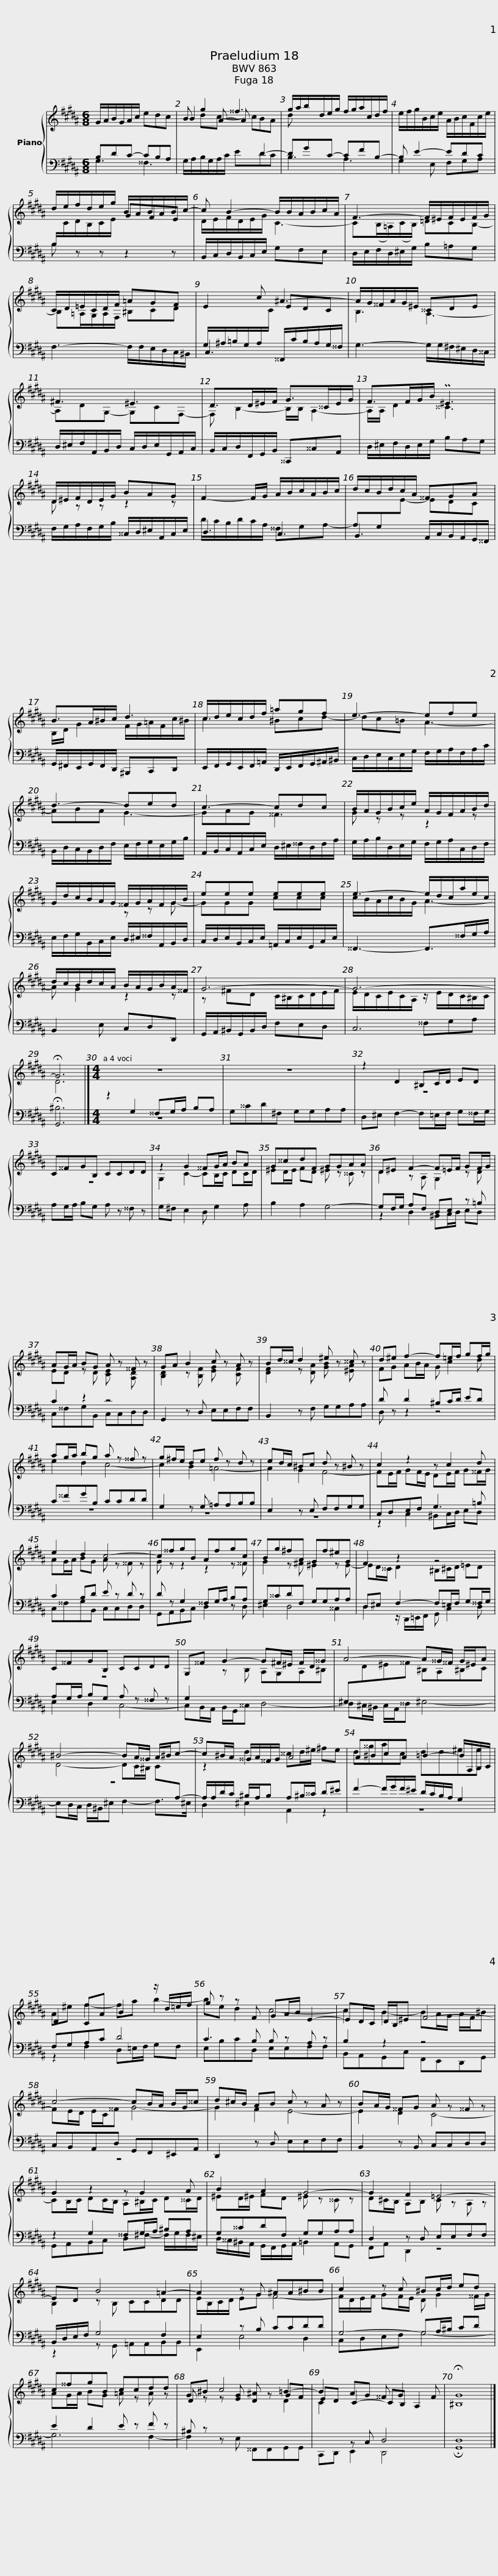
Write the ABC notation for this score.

X:1
%%score { ( 1 4 5 6 ) | ( 2 3 ) }
L:1/8
M:6/8
I:linebreak $
K:B
V:1 treble
V:4 treble
V:5 treble
V:6 treble
V:2 bass
V:3 bass
V:1
 G/A/B/G/A/c/ edc | B g2 ^^f3 | g/a/b/d/e/g/ f/g/a/c/d/f/ | e/f/g/B/c/e/ A/B/c/F/c/e/ |$ d/e/f/d/e/g/ B/A/B/A/B/c/- | %5
 c B2- B/B/A/B/c/A/ | F3- F/^E/F/E/F/G/ |$ C/D/=E/C/D/F/ =AGF | E2 c ^A3- | A/G/^^F/A/G/^E/ ^^CDE |$ %10
 ^F3 ^E3 | D>D^E/F/ G>^^CE/G/ | F>FG/B/ P^E3 |$ D/^E/F/D/E/G/ BAG | F2- F/G/ A/B/c/A/B/c/ | %15
 d/c/B/d/c/A/ ^^FGA |$ B>A^B/c/ d3 | c/d/e/c/d/f/ =agf | e3- efe |$ d3- ded | %20
 c3- cdc | B/A/G/B/c/e/ A/G/F/A/B/d/ |$ G/d/c/B/A/G/ ^^F/G/A/F/G/B/ | eee eee | e3- e/d/c/a/e/c/ |$ %25
 d/c/B/d/c/A/ B/A/G/B/A/^^F/ | G6- | G6- | !fermata!G6 |]$[M:4/4] z8 | %30
 z8 | z2 D2 ^B,C/D/ ED |$ C^^FGB, CCDD | z2 G2 ^^FG/A/ BA | G^^cdF GGAA |$ %35
 D^E F2- F=E/F/ GF/G/ | AG/A/ BG A z ^^F z | GA B2 c z A z |$ Bd/^^c/ d2 ^e z ^^c z | d^e f2- f=e/f/ gf/g/ | %40
 ag/a/ bg a z ^^f z |$ g^f/e/ de f z d z | ed/c/ ^Bc d z ^B z | c2 z2 z c2 d |$ e2 d2 c4- | %45
 c^^fgB Afgc | Bg^fA Gf^eG |$ F2 z2 z4 | C^^FGB, CCDD |$ G,^^F G2- G^F/^E/ F/D/^^G | %50
 A4- A^^G/^^F/ G/^E/A |$ ^B4- BA/^^G/ A/^B/c- | c^B/A/ ^^G/A/^^F/G/ A4 |$ A^BcA =B2- B/A,/B,/C/ | D2 CA B2 z/ d/=e/f/ | %55
 x8 |$ x8 | c4- cB/A/ B/G/^^c |$ d^c/B/ AB c z A z | BA/G/ ^^FG A z ^^F z |$ %60
 G2 z2 z G2 A | B2 A2 G4- |$ G2 F2 =E4- | ED B4 =A2- | A2 z G ^AA^BB |$ %65
 c2 z c ^Bc/d/ ed | c^^fgB ccdd |$ G^B c4 =B2- | B2 AG ^^F G2 F | !fermata!G8 |] %70
V:2
 B,DC- CB,A, | x4 D2- | DGC- CFB,- | B, E2- EDC |$ B,/[I:staff -1]C/D/B,/C/E/[I:staff +1] x x2 | %5
 B,,/C,/D,/B,,/C,/E,/ G,F,E, | D,/E,/F,/D,/^E,/G,/ B,=A,G, |$ F,3- F,/F,/E,/D,/C,/^B,,/ | C,3 ^^F,,/C/B,/A,/G,/^^F,/ | G,3- G,/G,/^F,/^E,/D,/^^C,/ |$ %10
 D,/^E,/F,/A,,/B,,/D,/ C,/D,/E,/G,,/A,,/C,/ | B,,/C,/D,/F,,/G,,/B,,/ ^^C,,^^C,A,, | D,/^E,/F,/D,/E,/G,/ B,A,G, |$ F,/G,/A,/F,/G,/B,/ ^^C,/D,/^E,/A,,/C,/E,/ | D,3 C,3 | %15
 B,,3 A,,/C,/B,,/A,,/G,,/^^F,,/ |$ G,,/^F,,/E,,/G,,/F,,/D,,/ ^B,,,C,,D,, | E,,/F,,/G,,/E,,/F,,/=A,,/ D,,/E,,/F,,/G,,/^A,,/^B,,/ | C,/D,/E,/C,/E,/G,/ F,/G,/A,/F,/A,/C/ |$ B,,/D,/C,/B,,/D,/F,/ E,/F,/G,/E,/G,/B,/ | %20
 A,,/B,,/C,/A,,/C,/E,/ D,/^E,/^^F,/D,/F,/A,/ | G,/A,/B,/D,/E,/G,/ F,/G,/A,/C,/D,/F,/ |$ E,/F,/G,/B,,/C,/E,/ D,/^E,/^^F,/A,,/B,,/D,/ | C,/D,/E,/B,,/C,/E,/ =A,,/C,/E,/G,,/C,/E,/ | ^^F,,3- F,,>^^F,G,/A,/ |$ %25
 B,,2 E, C,D,D,, | G,,/A,,/^B,,/G,,/B,,/D,/ F,E,D, | C,6 | !fermata!G,,6 |]$[M:4/4] z2 G,2 ^^F,G,/A,/ B,A, | %30
 G,^^CD^F, G,G,A,A, | D,^E, F,2- F,=E,/F,/ G,^^F,/G,/ |$ A,G,/A,/ B,G, A, z ^^F, z | G,^F, E,2 D, G,2 A, | B,2 A,2 G,4- |$ %35
 G,F,/G,/ A,F, D,E, z =B, | C2 z2 z4 | G,,2 z D, E,E,F,F, |$ B,,2 z F, G,G,A,A, | D z D2 ^B,C/D/ ED | %40
 C^^FGB, CCDD |$ G,2 z G, =A,A,B,B, | E,2 z E, F,F,G,G, | C,D,E,F, G,3 =B, |$ C2 B,D E z D z | %45
 D z G,2 ^^F,G,/A,/ B,A, | G,^^CDF, G,G,A,A, |$ D,^E, F,2- F,=E,/F,/ G,^^F,/G,/ | A,G,/A,/ B,G, A, z ^^F, z |$ G,2 x2 x4 | %50
 x8 |$ x8 | x2 ^B,/A,/B, A,!courtesy!^B,/^^C/ D^E |$ F2- F/G/F/^E/ D/C/B,/A,/ G,2 | F,G,A,C D4 | %55
 C3 B, B, z A, z |$ B,2 z2 z4 | C,B,,A,,D, G,,F,,^E,,A,, |$ D,,2 z D, E,E,F,F, | B,,2 z B,, C,C,D,D, |$ %60
 z2 G,2 ^^F,G,/A,/ ^B,A, | G,^^CDF, G,G,A,A, |$ D,2 z D, E,E,F,F, | B,,/D,/E,/F,/ G,4 F,2 | E,2 z B, CCDD |$ %65
 G,4- G,A,/^B,/ CD | E2 D2 E z F z |$ ^B, z x2 x4 | x2 z C, D,4 | D,8 |] %70
V:3
 G,3 ^^F,3 | G,/A,/B,/G,/A,/C/ EDC | B,3 A,3 | G,2 E, F,G,A, |$ B, z z z2 z | %5
 x6 | x6 |$ x6 | G,/^A,/=B,/G,/A,/[I:staff -1]C/ x3 | x6 |$ %10
 x6 | x6 | x6 |$ x6 |[I:staff +1] D/C/B,/D/C/A,/ ^^F,G,A,- | %15
 A,G,[I:staff -1]E- EDC |$ x6 | x6 | x6 |$ x6 | %20
 x6 | x6 |$ x6 | x6 | x6 |$ %25
 x6 | x6 |[I:staff +1] x3 ^^F,G,A, | ^B,6 |]$[M:4/4] z8 | %30
 x8 | x8 |$ x8 | x8 | x8 |$ %35
 z2 D,2 ^B,,C,/D,/ E,D, | C,^^F,G,B,, C,C,D,D, | x8 |$ x8 | D, z z2 z4 | %40
 z8 |$ z8 | z8 | z2 C,2 ^B,,C,/D,/ E,D, |$ C,^^F,G,B,, C,C,D,D, | %45
 G,,A,,B,,C, D,2 z D, | ^E,2 D,4 ^^C,2 |$ D,2 z/ D,,/=E,,/F,,/ G,, C,2 D, | E,2 D,2 C,4- |$ C,B,,/A,,/ B,,/G,,/^^C, D,4- | %50
 D,^C,/^B,,/ C,/A,,/^^D, ^E,4- |$ E,D,/C,/ D,/^B,,/^E, F,2- F,>^E, | D,2 ^E,2 A,,2 z2 |$ z8 | z2 F,2 D,=E,/F,/ G,F, | %55
 E,B,CD, E,E,F,F, |$ B,,A,,G,,C, F,,E,,D,,G,, | z8 |$ x8 | x8 |$ %60
 G,,A,,B,,C, D,^F,- F,/G,/F,/^E,/ | D,/^^C,/^B,,/A,,/ G,,/F,,/G,,/A,,/ =B,,2 A,,G,, |$ F,,A,, D,,2 z4 | z2 z G,, =A,,A,,B,,B,, | E,,2 E,4 D,2 |$ %65
 C,D,E,F, G,4- | G,6 F,2- |$ F,2 z E, ^^F,,F,,G,,G,, | C,,D,, E,,2 D,,4 | !fermata!G,,8 |] %70
V:4
 x6 | B2 A- A x2 | d x5 | x6 |$ x3 GFE | %5
 D/E/F/D/E/G/ C3- | C(B,/=A,/)(C/B,/) =DCB,- |$ B,=A,/G,/A,/F,/ ^B,CD | x3 EDC | B,3 A,3- |$ %10
 A,DG,- G,CF,- | F, B,2- B,/B,/ A,2- | A,/A,/ D2 ^^C3 |$ D z z z2 z | x6 | %15
 x6 |$ B,/D/ G2 F/G/=A/F/c/^B/ | c3 ^Bcd- | dc=B A3- |$ ABA G3- | %20
 GAG ^^F3 | G z z z2 z |$ x3 z z G- | GGG ccc | c/B/A/c/B/G/ A3- |$ %25
 A G2 z2 z | z ^FD C/^B,/C/D/E/F/ | E/D/C/E/C/A,/ z/ E/D/C/^B,/C/ | D6 |]$[M:4/4] x8 | %30
 x8 | z8 |$ z8 | G,2 C2- CB,/C/ DC/D/ | ^ED/E/ FD ^E z ^^C z |$ %35
 D2 z A, G,2 z D | ED z D [CE] z [A,D] z | [B,D]2 z [B,F] [EG] z [CF] z |$ [DF]2 z [DA] [GB] z [^EA] z | FG AB/A/ G c2 d | %40
 e2 d2 c4- |$ c2 B2 =A4- | A2 G2 F4- | FE/F/ GF/E/ DE/F/ G^^F/G/ |$ AG/A/ BG A z ^^F z | %45
 G z z2 z2 z ^^F | G2 z ^F ^E2 z E- |$ ED/^^C/ D2 ^B,^C/D/ =ED | z8 |$ x2 z B, A,G,A,^B, | %50
[I:staff +1] ^E,[I:staff -1]D^E^^F ^B,A,^B,C |$ D4- DC/^B,/ C[I:staff +1]A,- | A,/A,/D/C/ x6 |$ x8 | x8 | %55
[I:staff -1] g z z F GA/B/ E2- |$ ED/C/ D/B,/^E F4- | FE/D/ E/C/^^F G4- |$ G2 F2 E4- | E2 D2 C4- |$ %60
 CB,/C/ DC/B,/ A,^B,/C/ D^^C/D/ | ^ED/^E/ FD ^E z ^^C z |$ D^C/B,/ A,B, C z A, z | B,2 z B, CCDD | E/B,/C/D/ EG F4- |$ %65
 F/D/E/F/ GF/E/ D G2 ^^F/G/ | AG/A/ BG =A z A z |$ D z z [EG] [D^A] z GF | ED C2- CB, A,2 | !courtesy!^B,8 |] %70
V:5
 x6 | x dc- cBA | x6 | x6 |$ x6 | %5
 x6 | x6 |$ x6 | x6 | x6 |$ %10
 x6 | x6 | x6 |$ x6 | x6 | %15
 x6 |$ x6 | x6 | x6 |$ x6 | %20
 x6 | x6 |$ x6 | x6 | x6 |$ %25
 x6 | x6 | x6 | x6 |]$[M:4/4] x8 | %30
 x8 | x8 |$ x8 | x8 | x8 |$ %35
 x8 | x8 | x8 |$ x8 | x8 | %40
 x8 |$ x8 | x8 | x8 |$ x8 | %45
 x8 | x8 |$ x8 | x8 |$ x8 | %50
 x8 |$ z8 | z2 d2 ^^cd/^e/ ^fe |$ d^^gac dd^ee | A^e f2- fa b2- | %55
 be d2 c4- |$ c2 B2- BA/G/ A/F/^B | x8 |$ x8 | x8 |$ %60
 x8 | x8 |$ x8 | x8 | x8 |$ %65
 x8 | x8 |$ x8 | x8 | x8 |] %70
V:6
 x6 | x6 | x6 | x6 |$ x6 | %5
 x6 | x6 |$ x6 | x6 | x6 |$ %10
 x6 | x6 | x6 |$ x6 | x6 | %15
 x6 |$ x6 | x6 | x6 |$ x6 | %20
 x6 | x6 |$ x6 | x6 | x6 |$ %25
 x6 | x6 | x6 | x6 |]$[M:4/4] x8 | %30
 x8 | x8 |$ x8 | x8 | x8 |$ %35
 x8 | x8 | x8 |$ x8 | x8 | %40
 x8 |$ x8 | x8 | x8 |$ x8 | %45
 x8 | x8 |$ x8 | x8 |$ x8 | %50
 x8 |$ x8 | x8 |$ x8 | x8 | %55
 x8 |$ x8 | x8 |$ x8 | x8 |$ %60
 x8 | x8 |$ x8 | x8 | x8 |$ %65
 x8 | x8 |$ x6 D2 | C2 x6 | x8 |] %70
